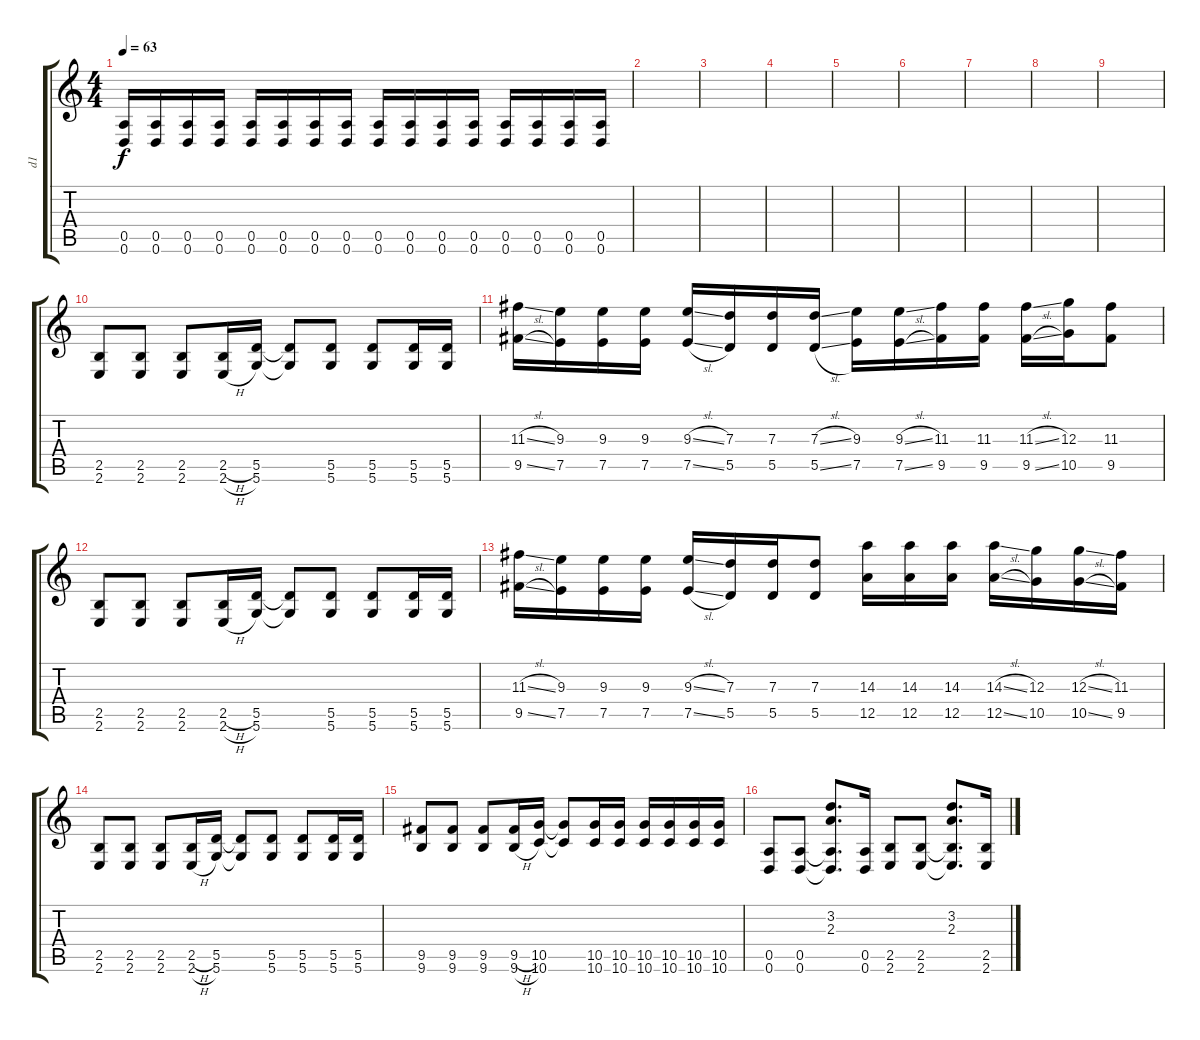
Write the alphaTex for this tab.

\track ("d1" "d1") {instrument distortionguitar}
\staff {score tabs}
\tuning (E4 B3 G3 D3 A2 D2) {hide}
\ts (4 4)
\tempo 63
\clef g2
\ks c
(0.5 0.6).16{dy f} (0.5 0.6).16 (0.5 0.6).16 (0.5 0.6).16 (0.5 0.6).16 (0.5 0.6).16 (0.5 0.6).16 (0.5 0.6).16 (0.5 0.6).16 (0.5 0.6).16 (0.5 0.6).16 (0.5 0.6).16 (0.5 0.6).16 (0.5 0.6).16 (0.5 0.6).16 (0.5 0.6).16 |
|
|
|
|
|
|
|
|
(2.5 2.6).8 (2.5 2.6).8 (2.5 2.6).8 (2.5{h} 2.6{h}).16 (5.5 5.6).16 (5.5{t} 5.6{t}).8 (5.5 5.6).8 (5.5 5.6).8 (5.5 5.6).16 (5.5 5.6).16 |
(11.3{sl} 9.5{sl}).16 (9.3 7.5).16 (9.3 7.5).16 (9.3 7.5).16 (9.3{sl} 7.5{sl}).16 (7.3 5.5).16 (7.3 5.5).16 (7.3{sl} 5.5{sl}).16 (9.3 7.5).16 (9.3{sl} 7.5{sl}).16 (11.3 9.5).16 (11.3 9.5).16 (11.3{sl} 9.5{sl}).16 (12.3 10.5).16 (11.3 9.5).8 |
(2.5 2.6).8 (2.5 2.6).8 (2.5 2.6).8 (2.5{h} 2.6{h}).16 (5.5 5.6).16 (5.5{t} 5.6{t}).8 (5.5 5.6).8 (5.5 5.6).8 (5.5 5.6).16 (5.5 5.6).16 |
(11.3{sl} 9.5{sl}).16 (9.3 7.5).16 (9.3 7.5).16 (9.3 7.5).16 (9.3{sl} 7.5{sl}).16 (7.3 5.5).16 (7.3 5.5).16 (7.3 5.5).8 (14.3 12.5).16 (14.3 12.5).16 (14.3 12.5).16 (14.3{sl} 12.5{sl}).16 (12.3 10.5).16 (12.3{sl} 10.5{sl}).16 (11.3 9.5).16 |
(2.5 2.6).8 (2.5 2.6).8 (2.5 2.6).8 (2.5{h} 2.6{h}).16 (5.5 5.6).16 (5.5{t} 5.6{t}).8 (5.5 5.6).8 (5.5 5.6).8 (5.5 5.6).16 (5.5 5.6).16 |
(9.5 9.6).8 (9.5 9.6).8 (9.5 9.6).8 (9.5{h} 9.6{h}).16 (10.5 10.6).16 (10.5{t} 10.6{t}).8 (10.5 10.6).16 (10.5 10.6).16 (10.5 10.6).16 (10.5 10.6).16 (10.5 10.6).16 (10.5 10.6).16 |
(0.5 0.6).8 (0.5 0.6).8 (3.2 2.3 0.5{t} 0.6{t}).8{d} (0.5 0.6).16 (2.5 2.6).8 (2.5 2.6).8 (3.2 2.3 2.5{t} 2.6{t}).8{d} (2.5 2.6).16
